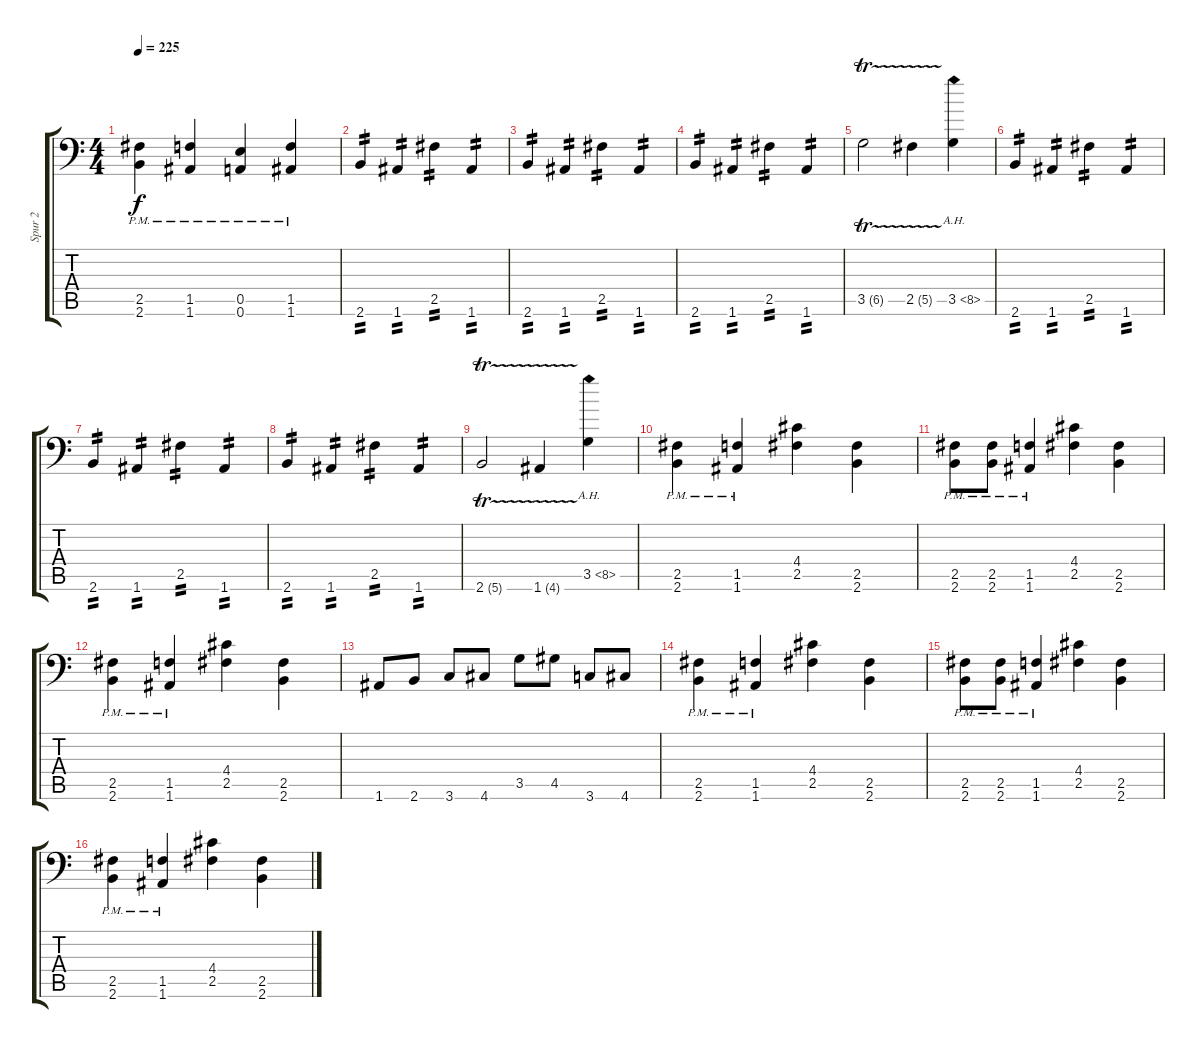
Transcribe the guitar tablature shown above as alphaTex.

\track ("Spur 2" "Spur 2") {instrument distortionguitar}
\staff {score tabs}
\tuning (B3 Gb3 D3 A2 E2 A1) {hide}
\ts (4 4)
\tempo 225
\clef f4
\ks c
(2.5{pm} 2.6{pm}).4{dy f} (1.5{pm} 1.6{pm}).4 (0.5{pm} 0.6{pm}).4 (1.5{pm} 1.6{pm}).4 |
2.6.4{tp 2} 1.6.4{tp 2} 2.5.4{tp 2} 1.6.4{tp 2} |
2.6.4{tp 2} 1.6.4{tp 2} 2.5.4{tp 2} 1.6.4{tp 2} |
2.6.4{tp 2} 1.6.4{tp 2} 2.5.4{tp 2} 1.6.4{tp 2} |
3.5{tr (6 16)}.2 2.5{tr (5 16)}.4 3.5{ah 5}.4 |
2.6.4{tp 2} 1.6.4{tp 2} 2.5.4{tp 2} 1.6.4{tp 2} |
2.6.4{tp 2} 1.6.4{tp 2} 2.5.4{tp 2} 1.6.4{tp 2} |
2.6.4{tp 2} 1.6.4{tp 2} 2.5.4{tp 2} 1.6.4{tp 2} |
2.6{tr (5 16)}.2 1.6{tr (4 16)}.4 3.5{ah 5}.4 |
(2.5{pm} 2.6{pm}).4 (1.5{pm} 1.6{pm}).4 (4.4 2.5).4 (2.5 2.6).4 |
(2.5{pm} 2.6{pm}).8 (2.5{pm} 2.6{pm}).8 (1.5{pm} 1.6{pm}).4 (4.4 2.5).4 (2.5 2.6).4 |
(2.5{pm} 2.6{pm}).4 (1.5{pm} 1.6{pm}).4 (4.4 2.5).4 (2.5 2.6).4 |
1.6.8 2.6.8 3.6.8 4.6.8 3.5.8 4.5.8 3.6.8 4.6.8 |
(2.5{pm} 2.6{pm}).4 (1.5{pm} 1.6{pm}).4 (4.4 2.5).4 (2.5 2.6).4 |
(2.5{pm} 2.6{pm}).8 (2.5{pm} 2.6{pm}).8 (1.5{pm} 1.6{pm}).4 (4.4 2.5).4 (2.5 2.6).4 |
(2.5{pm} 2.6{pm}).4 (1.5{pm} 1.6{pm}).4 (4.4 2.5).4 (2.5 2.6).4
